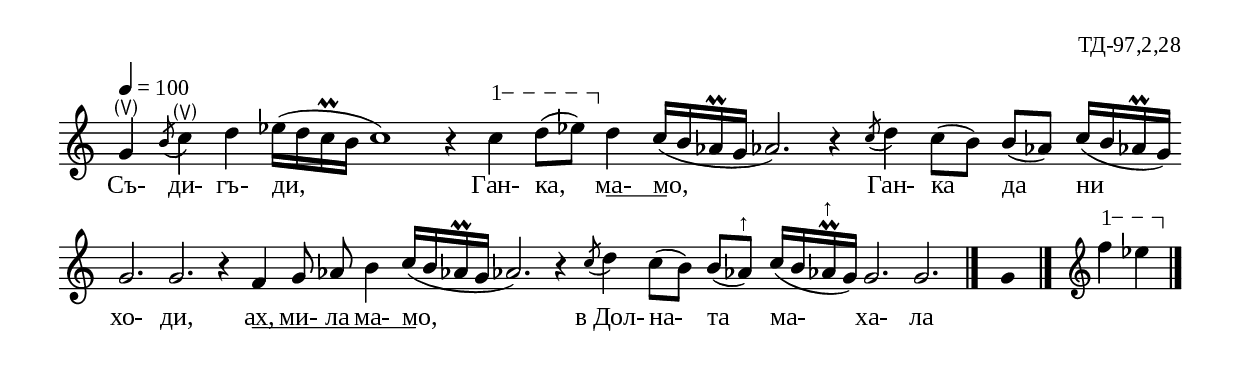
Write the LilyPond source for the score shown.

%{
td_097_2_28
%}

\include "td-preamble.ly"

\score {
\relative c'' {
\tempo 4 = 100
\cadenzaOn
\parS
g4-\parenthesize^\ltoe \acciaccatura b8 c4-\parenthesize^\ltoe d ees16[( d c\prall b] c1) r4
\varA
c\startTextSpan d8([ ees!\stopTextSpan]) \bar ""
d4 c16[( b aes\prall g] aes!2.) r4
\bar ""
\acciaccatura c8 d4 c8([ b]) b([ aes!]) \bar ""
c16[( b aes!\prall g]) \bar "" g2. g r4
\bar ""
f4 g8\noBeam aes! b4 \bar ""
c16[( b aes!\prall g] aes!2.) r4 \bar "" \acciaccatura c8 d4 c8([ b]) 
\bar ""
b[( aes!^"↑"]) c16[( b aes!\prall^"↑" g]) g2. g
 \bar "|." 
s4 \fixB g \fixC
 \bar "|." 
 s16 \clef treble
\varA
f'4\startTextSpan ees\stopTextSpan 
 \bar "|." 
}
\addlyrics { Съ- ди- гъ- ди, Ган- ка, 
ма- \startTextSpan мо, \stopTextSpan
Ган- ка да ни хо- ди,
ах, \startTextSpan ми- ла ма- мо, \stopTextSpan "в Дол-" на- та ма- ха- ла }
%
\layout {
   \context { 
	    \Staff \remove "Time_signature_engraver" } 
  indent = #0
  line-width = 190\mm
  ragged-right=##f
\context {
      \Lyrics
      \consists "Text_spanner_engraver"
      \override TextSpanner #'direction = #DOWN
      \override TextSpanner #'style = #'line    
      \override TextSpanner #'outside-staff-priority = ##f
      \override TextSpanner #'padding = #0.2 % sets the distance of the line from the lyrics
      \override TextSpanner #'bound-details =
      #`((left . ((Y . 0)
                  (padding . 0)
                  (attach-dir . ,LEFT)))
         (left-broken . ((end-on-note . #t)))
         (right . ((Y . 0)
                   (padding . 0)
                   (attach-dir . ,RIGHT))))
    }
}
%
\midi { 
	\context {
		\Score tempoWholesPerMinute = #(ly:make-moment 100 4)
		}
	}
}
%
\header{
  opus = "ТД-97,2,28"
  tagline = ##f
}


